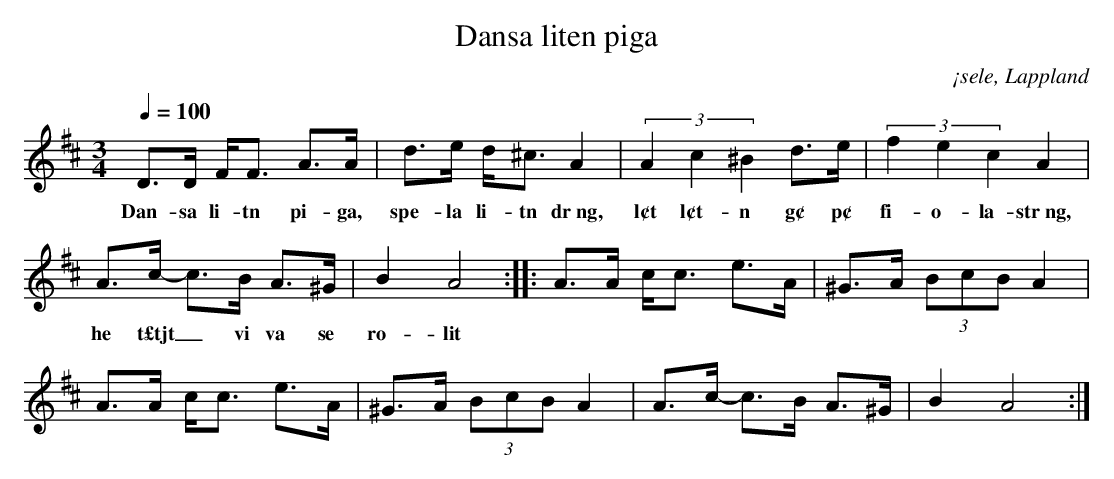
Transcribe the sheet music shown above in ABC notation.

X:1
T:Dansa liten piga
O:¡sele, Lappland
Q:1/4=100
M:3/4
L:1/8
K:D
D>D F<F A>A | d>e d<^c A2 | (3A2c2^B2 d>e | (3f2e2c2 A2 |
w:Dan-sa li-tn pi-ga, spe-la li-tn dr ng, l¢t l¢t-n g¢ p¢ fi-o-la-str ng,
A>c- c>B A>^G | B2 A4 :: A>A c<c e>A | ^G>A (3BcB A2 |
w:he t£tjt_ vi va se ro-lit
A>A c<c e>A | ^G>A (3BcB A2 | A>c- c>B A>^G | B2 A4 :|
